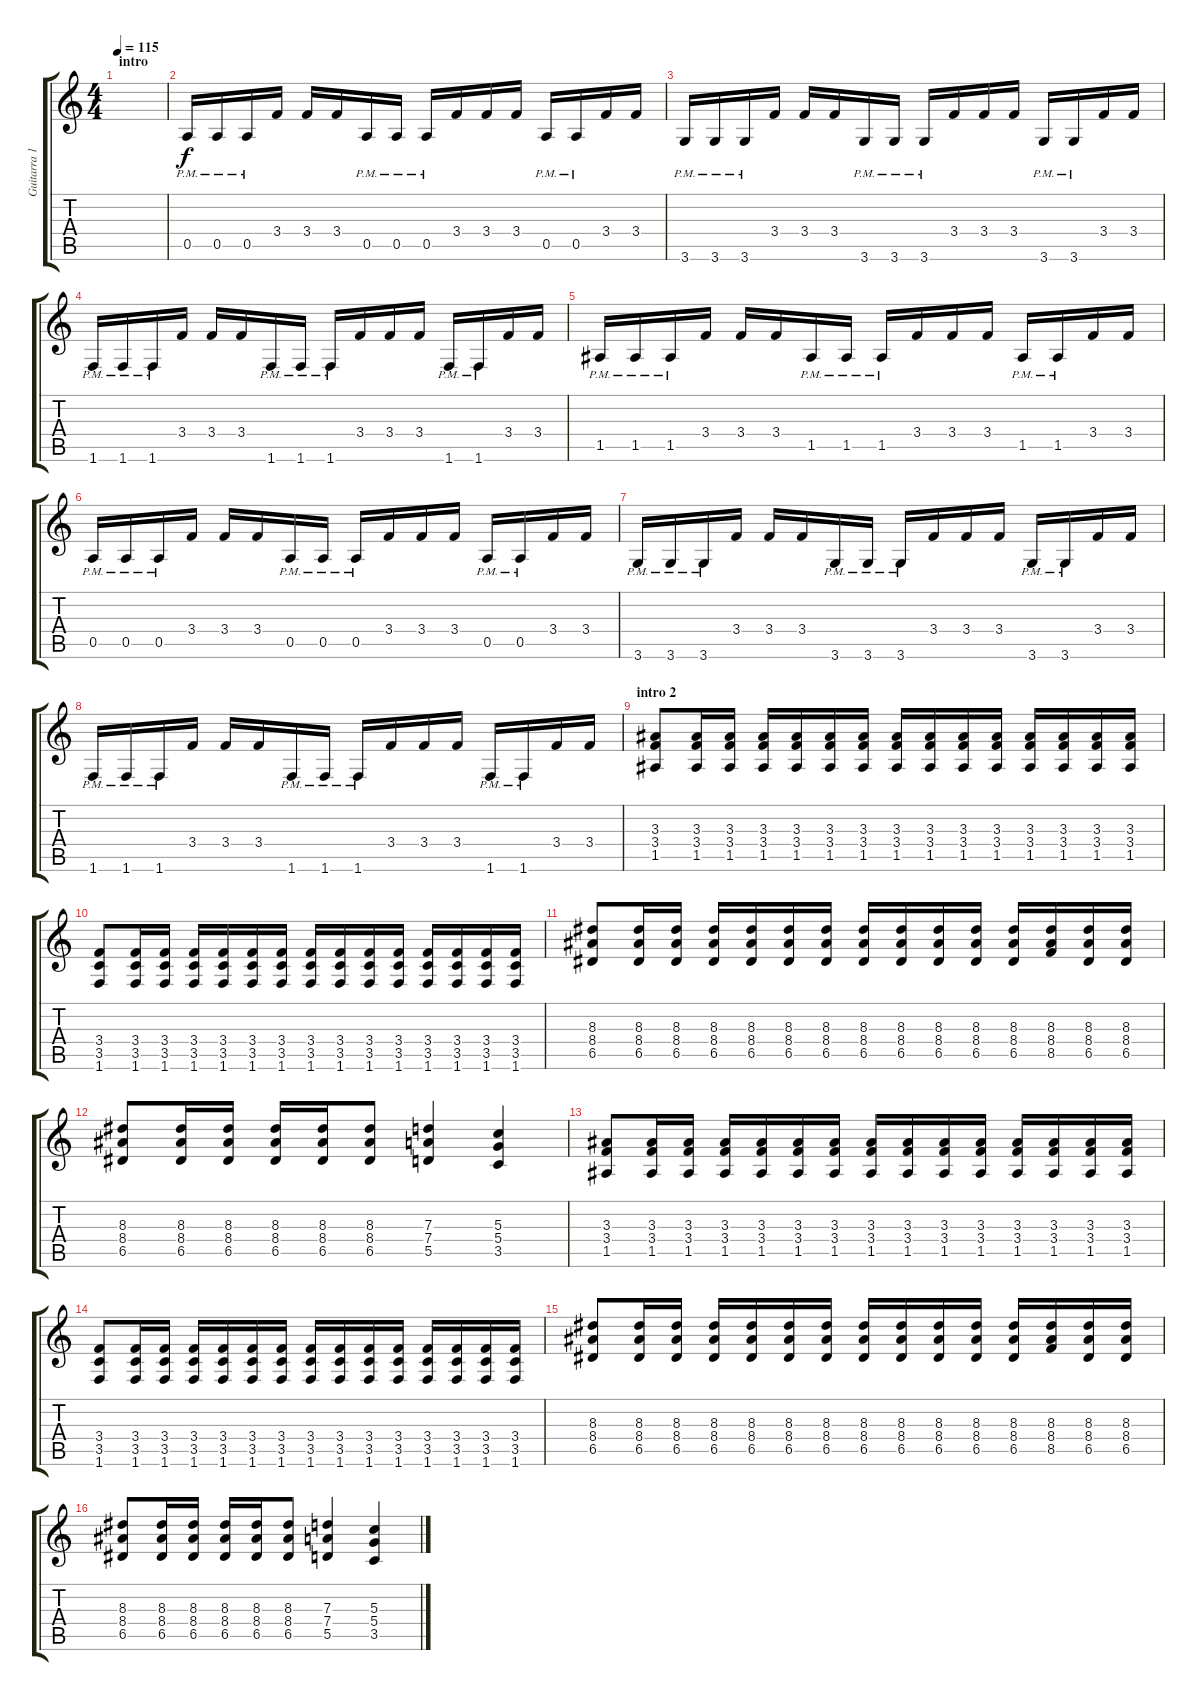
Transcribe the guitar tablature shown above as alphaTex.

\track ("Guitarra 1" "Guitarra 1") {instrument distortionguitar}
\staff {score tabs}
\tuning (E4 B3 G3 D3 A2 E2) {hide}
\ts (4 4)
\section ("" "intro")
\tempo 115
\clef g2
\ks c
|
0.5{pm}.16 0.5{pm}.16 0.5{pm}.16 3.4.16 3.4.16 3.4.16 0.5{pm}.16 0.5{pm}.16 0.5{pm}.16 3.4.16 3.4.16 3.4.16 0.5{pm}.16 0.5{pm}.16 3.4.16 3.4.16 |
3.6{pm}.16 3.6{pm}.16 3.6{pm}.16 3.4.16 3.4.16 3.4.16 3.6{pm}.16 3.6{pm}.16 3.6{pm}.16 3.4.16 3.4.16 3.4.16 3.6{pm}.16 3.6{pm}.16 3.4.16 3.4.16 |
1.6{pm}.16 1.6{pm}.16 1.6{pm}.16 3.4.16 3.4.16 3.4.16 1.6{pm}.16 1.6{pm}.16 1.6{pm}.16 3.4.16 3.4.16 3.4.16 1.6{pm}.16 1.6{pm}.16 3.4.16 3.4.16 |
1.5{pm}.16 1.5{pm}.16 1.5{pm}.16 3.4.16 3.4.16 3.4.16 1.5{pm}.16 1.5{pm}.16 1.5{pm}.16 3.4.16 3.4.16 3.4.16 1.5{pm}.16 1.5{pm}.16 3.4.16 3.4.16 |
0.5{pm}.16 0.5{pm}.16 0.5{pm}.16 3.4.16 3.4.16 3.4.16 0.5{pm}.16 0.5{pm}.16 0.5{pm}.16 3.4.16 3.4.16 3.4.16 0.5{pm}.16 0.5{pm}.16 3.4.16 3.4.16 |
3.6{pm}.16 3.6{pm}.16 3.6{pm}.16 3.4.16 3.4.16 3.4.16 3.6{pm}.16 3.6{pm}.16 3.6{pm}.16 3.4.16 3.4.16 3.4.16 3.6{pm}.16 3.6{pm}.16 3.4.16 3.4.16 |
1.6{pm}.16 1.6{pm}.16 1.6{pm}.16 3.4.16 3.4.16 3.4.16 1.6{pm}.16 1.6{pm}.16 1.6{pm}.16 3.4.16 3.4.16 3.4.16 1.6{pm}.16 1.6{pm}.16 3.4.16 3.4.16 |
\section ("" "intro 2")
(3.3 3.4 1.5).8 (3.3 3.4 1.5).16 (3.3 3.4 1.5).16 (3.3 3.4 1.5).16 (3.3 3.4 1.5).16 (3.3 3.4 1.5).16 (3.3 3.4 1.5).16 (3.3 3.4 1.5).16 (3.3 3.4 1.5).16 (3.3 3.4 1.5).16 (3.3 3.4 1.5).16 (3.3 3.4 1.5).16 (3.3 3.4 1.5).16 (3.3 3.4 1.5).16 (3.3 3.4 1.5).16 |
(3.4 3.5 1.6).8 (3.4 3.5 1.6).16 (3.4 3.5 1.6).16 (3.4 3.5 1.6).16 (3.4 3.5 1.6).16 (3.4 3.5 1.6).16 (3.4 3.5 1.6).16 (3.4 3.5 1.6).16 (3.4 3.5 1.6).16 (3.4 3.5 1.6).16 (3.4 3.5 1.6).16 (3.4 3.5 1.6).16 (3.4 3.5 1.6).16 (3.4 3.5 1.6).16 (3.4 3.5 1.6).16 |
(8.3 8.4 6.5).8 (8.3 8.4 6.5).16 (8.3 8.4 6.5).16 (8.3 8.4 6.5).16 (8.3 8.4 6.5).16 (8.3 8.4 6.5).16 (8.3 8.4 6.5).16 (8.3 8.4 6.5).16 (8.3 8.4 6.5).16 (8.3 8.4 6.5).16 (8.3 8.4 6.5).16 (8.3 8.4 6.5).16 (8.3 8.4 8.5).16 (8.3 8.4 6.5).16 (8.3 8.4 6.5).16 |
(8.3 8.4 6.5).8 (8.3 8.4 6.5).16 (8.3 8.4 6.5).16 (8.3 8.4 6.5).16 (8.3 8.4 6.5).16 (8.3 8.4 6.5).8 (7.3 7.4 5.5).4 (5.3 5.4 3.5).4 |
(3.3 3.4 1.5).8 (3.3 3.4 1.5).16 (3.3 3.4 1.5).16 (3.3 3.4 1.5).16 (3.3 3.4 1.5).16 (3.3 3.4 1.5).16 (3.3 3.4 1.5).16 (3.3 3.4 1.5).16 (3.3 3.4 1.5).16 (3.3 3.4 1.5).16 (3.3 3.4 1.5).16 (3.3 3.4 1.5).16 (3.3 3.4 1.5).16 (3.3 3.4 1.5).16 (3.3 3.4 1.5).16 |
(3.4 3.5 1.6).8 (3.4 3.5 1.6).16 (3.4 3.5 1.6).16 (3.4 3.5 1.6).16 (3.4 3.5 1.6).16 (3.4 3.5 1.6).16 (3.4 3.5 1.6).16 (3.4 3.5 1.6).16 (3.4 3.5 1.6).16 (3.4 3.5 1.6).16 (3.4 3.5 1.6).16 (3.4 3.5 1.6).16 (3.4 3.5 1.6).16 (3.4 3.5 1.6).16 (3.4 3.5 1.6).16 |
(8.3 8.4 6.5).8 (8.3 8.4 6.5).16 (8.3 8.4 6.5).16 (8.3 8.4 6.5).16 (8.3 8.4 6.5).16 (8.3 8.4 6.5).16 (8.3 8.4 6.5).16 (8.3 8.4 6.5).16 (8.3 8.4 6.5).16 (8.3 8.4 6.5).16 (8.3 8.4 6.5).16 (8.3 8.4 6.5).16 (8.3 8.4 8.5).16 (8.3 8.4 6.5).16 (8.3 8.4 6.5).16 |
(8.3 8.4 6.5).8 (8.3 8.4 6.5).16 (8.3 8.4 6.5).16 (8.3 8.4 6.5).16 (8.3 8.4 6.5).16 (8.3 8.4 6.5).8 (7.3 7.4 5.5).4 (5.3 5.4 3.5).4
